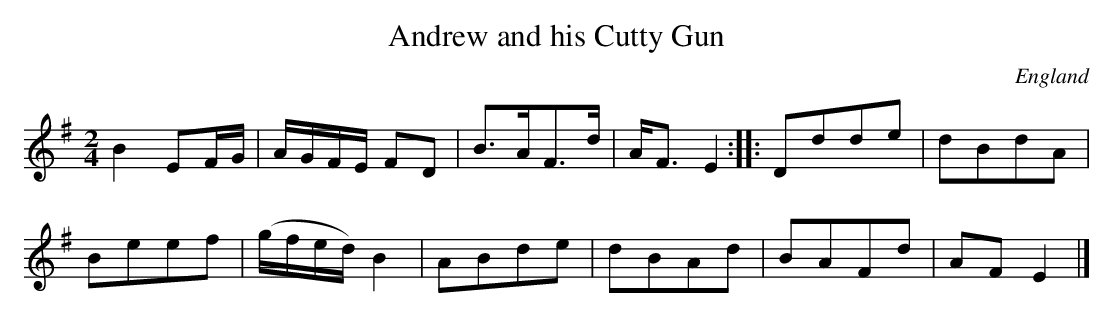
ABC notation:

X:1
T:Andrew and his Cutty Gun
L:1/8
M:2/4
O:England
K:E min
B2 EF/G/ | A/G/F/E/ FD | B>AF>d | A<F E2 ::\
Ddde | dBdA | ! Beef | (g/f/e/d/) B2 |\
ABde | dBAd |   BAFd | AF         E2 |]
